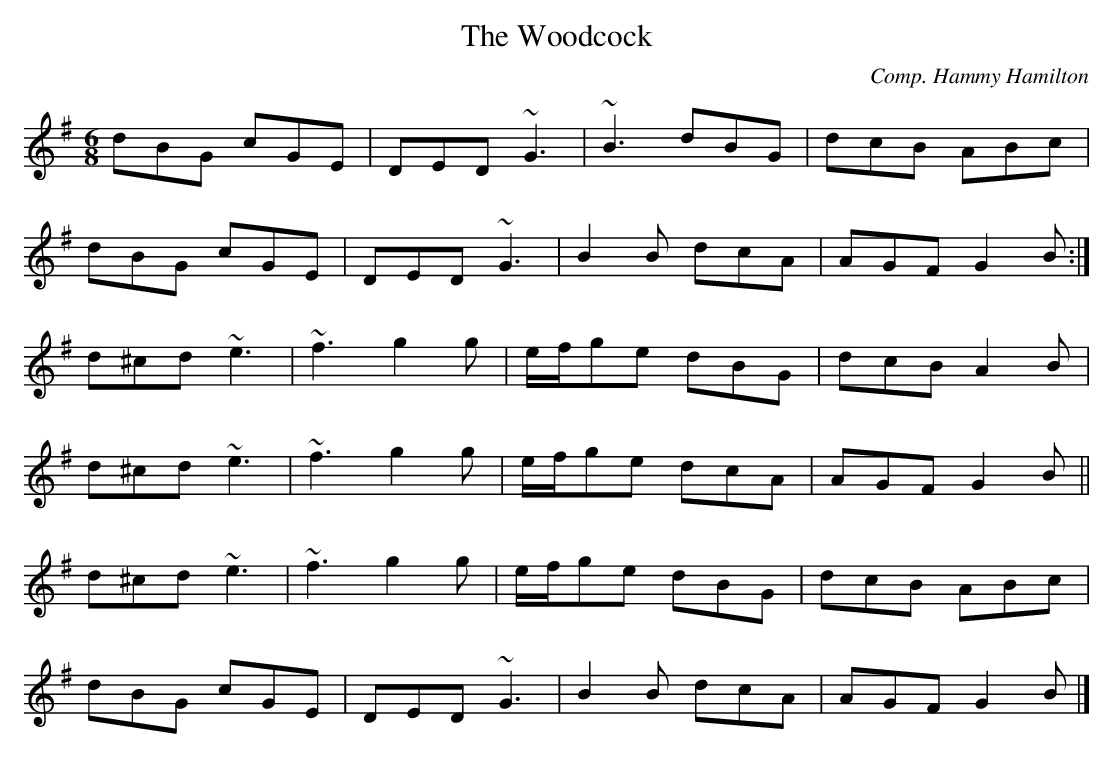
X:1
T:Woodcock, The
M:6/8
L:1/8
C:Comp. Hammy Hamilton
K:G
dBG cGE|DED ~G3|~B3 dBG|dcB ABc|!
dBG cGE|DED ~G3|B2B dcA|AGF G2B:|]!
d^cd ~e3|~f3 g2g|e/2f/2ge dBG|dcB A2B|!
d^cd ~e3|~f3 g2g|e/2f/2ge dcA|AGF G2B||!
d^cd ~e3|~f3 g2g|e/2f/2ge dBG|dcB ABc|!
dBG cGE|DED ~G3|B2B dcA|AGF G2B|]!
